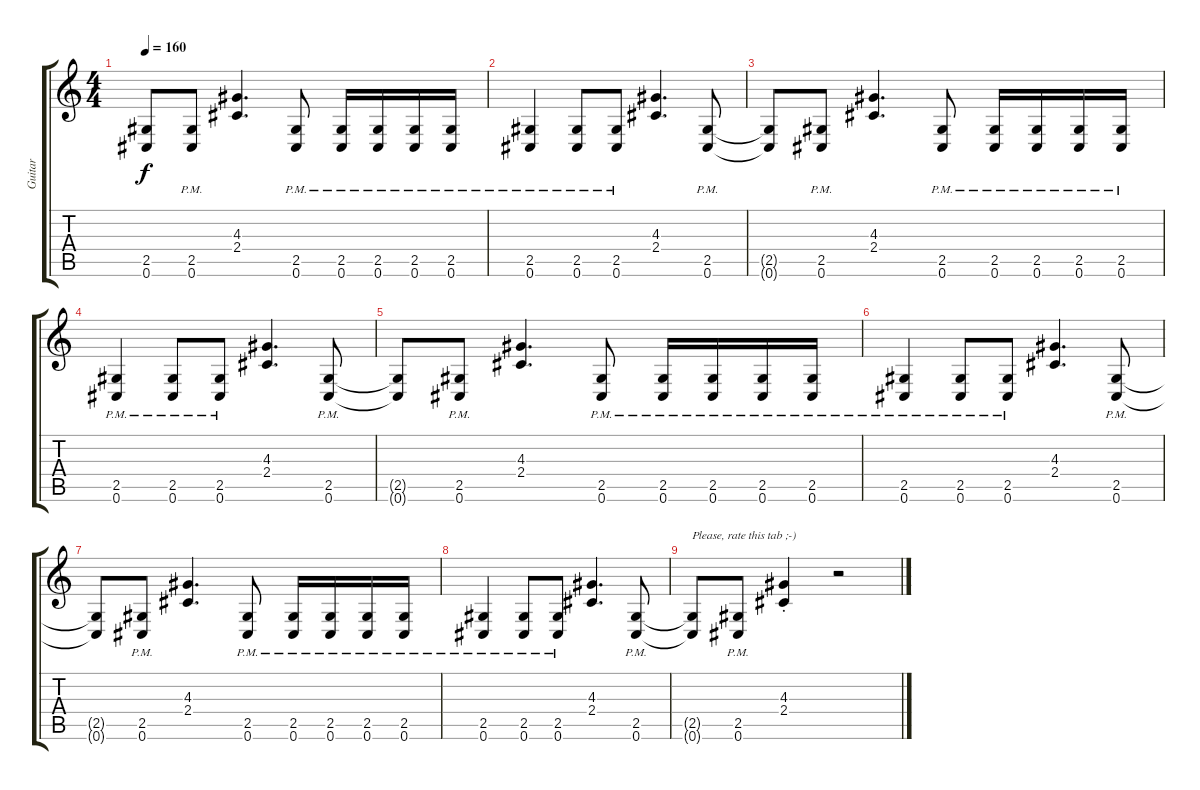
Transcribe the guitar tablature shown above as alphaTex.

\track ("Guitar" "Guitar") {instrument distortionguitar}
\staff {score tabs}
\tuning (Db4 Ab3 E3 B2 Gb2 Db2) {hide}
\ts (4 4)
\tempo 160
\clef g2
\ks c
(2.5{t} 0.6{t}).8{dy f} (2.5{pm} 0.6{pm}).8 (4.3 2.4).4{d} (2.5{pm} 0.6{pm}).8 (2.5{pm} 0.6{pm}).16 (2.5{pm} 0.6{pm}).16 (2.5{pm} 0.6{pm}).16 (2.5{pm} 0.6{pm}).16 |
(2.5{pm} 0.6{pm}).4 (2.5{pm} 0.6{pm}).8 (2.5{pm} 0.6{pm}).8 (4.3 2.4).4{d} (2.5{pm} 0.6{pm}).8 |
(2.5{t} 0.6{t}).8 (2.5{pm} 0.6{pm}).8 (4.3 2.4).4{d} (2.5{pm} 0.6{pm}).8 (2.5{pm} 0.6{pm}).16 (2.5{pm} 0.6{pm}).16 (2.5{pm} 0.6{pm}).16 (2.5{pm} 0.6{pm}).16 |
(2.5{pm} 0.6{pm}).4 (2.5{pm} 0.6{pm}).8 (2.5{pm} 0.6{pm}).8 (4.3 2.4).4{d} (2.5{pm} 0.6{pm}).8 |
(2.5{t} 0.6{t}).8 (2.5{pm} 0.6{pm}).8 (4.3 2.4).4{d} (2.5{pm} 0.6{pm}).8 (2.5{pm} 0.6{pm}).16 (2.5{pm} 0.6{pm}).16 (2.5{pm} 0.6{pm}).16 (2.5{pm} 0.6{pm}).16 |
(2.5{pm} 0.6{pm}).4 (2.5{pm} 0.6{pm}).8 (2.5{pm} 0.6{pm}).8 (4.3 2.4).4{d} (2.5{pm} 0.6{pm}).8 |
(2.5{t} 0.6{t}).8 (2.5{pm} 0.6{pm}).8 (4.3 2.4).4{d} (2.5{pm} 0.6{pm}).8 (2.5{pm} 0.6{pm}).16 (2.5{pm} 0.6{pm}).16 (2.5{pm} 0.6{pm}).16 (2.5{pm} 0.6{pm}).16 |
(2.5{pm} 0.6{pm}).4 (2.5{pm} 0.6{pm}).8 (2.5{pm} 0.6{pm}).8 (4.3 2.4).4{d} (2.5{pm} 0.6{pm}).8 |
(2.5{t} 0.6{t}).8{txt "Please, rate this tab ;-)"} (2.5{pm} 0.6{pm}).8 (4.3{st} 2.4{st}).4 r.2
